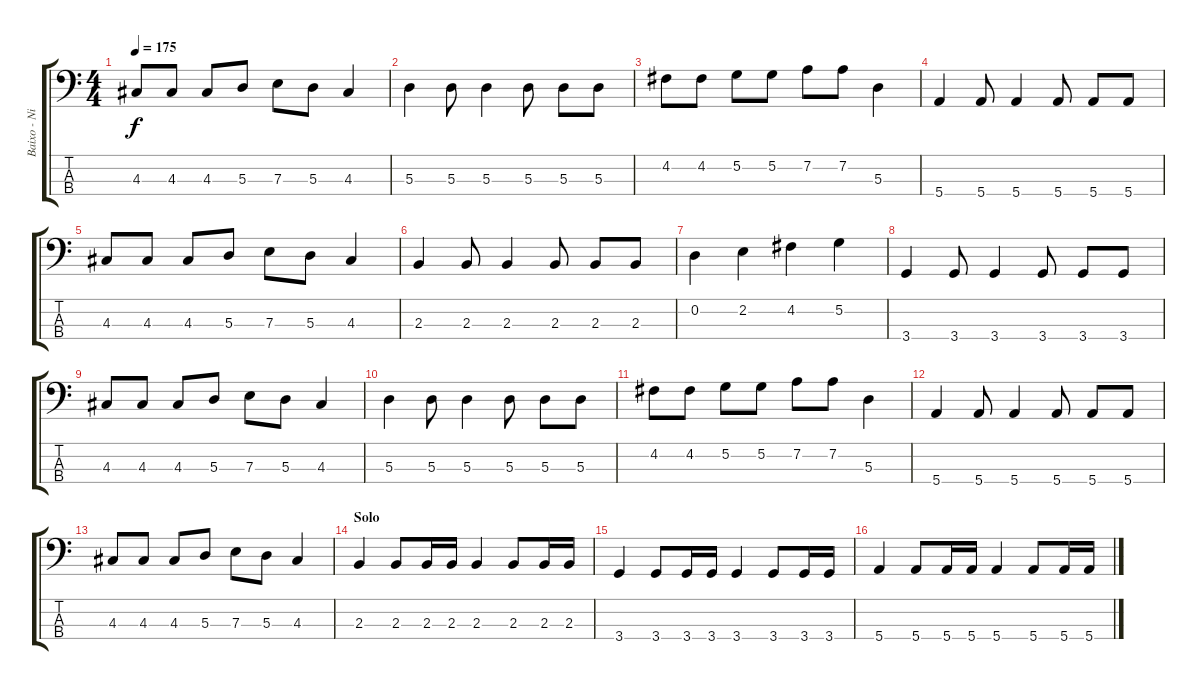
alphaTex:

\track ("Baixo - Nikola" "Baixo - Ni") {instrument electricbasspick}
\staff {score tabs}
\tuning (G2 D2 A1 E1) {hide}
\ts (4 4)
\tempo 175
\clef f4
\ks c
4.3.8{dy f} 4.3.8 4.3.8 5.3.8 7.3.8 5.3.8 4.3.4 |
5.3.4 5.3.8 5.3.4 5.3.8 5.3.8 5.3.8 |
4.2.8 4.2.8 5.2.8 5.2.8 7.2.8 7.2.8 5.3.4 |
5.4.4 5.4.8 5.4.4 5.4.8 5.4.8 5.4.8 |
4.3.8 4.3.8 4.3.8 5.3.8 7.3.8 5.3.8 4.3.4 |
2.3.4 2.3.8 2.3.4 2.3.8 2.3.8 2.3.8 |
0.2.4 2.2.4 4.2.4 5.2.4 |
3.4.4 3.4.8 3.4.4 3.4.8 3.4.8 3.4.8 |
4.3.8 4.3.8 4.3.8 5.3.8 7.3.8 5.3.8 4.3.4 |
5.3.4 5.3.8 5.3.4 5.3.8 5.3.8 5.3.8 |
4.2.8 4.2.8 5.2.8 5.2.8 7.2.8 7.2.8 5.3.4 |
5.4.4 5.4.8 5.4.4 5.4.8 5.4.8 5.4.8 |
4.3.8 4.3.8 4.3.8 5.3.8 7.3.8 5.3.8 4.3.4 |
\section ("" "Solo")
2.3.4 2.3.8 2.3.16 2.3.16 2.3.4 2.3.8 2.3.16 2.3.16 |
3.4.4 3.4.8 3.4.16 3.4.16 3.4.4 3.4.8 3.4.16 3.4.16 |
5.4.4 5.4.8 5.4.16 5.4.16 5.4.4 5.4.8 5.4.16 5.4.16
